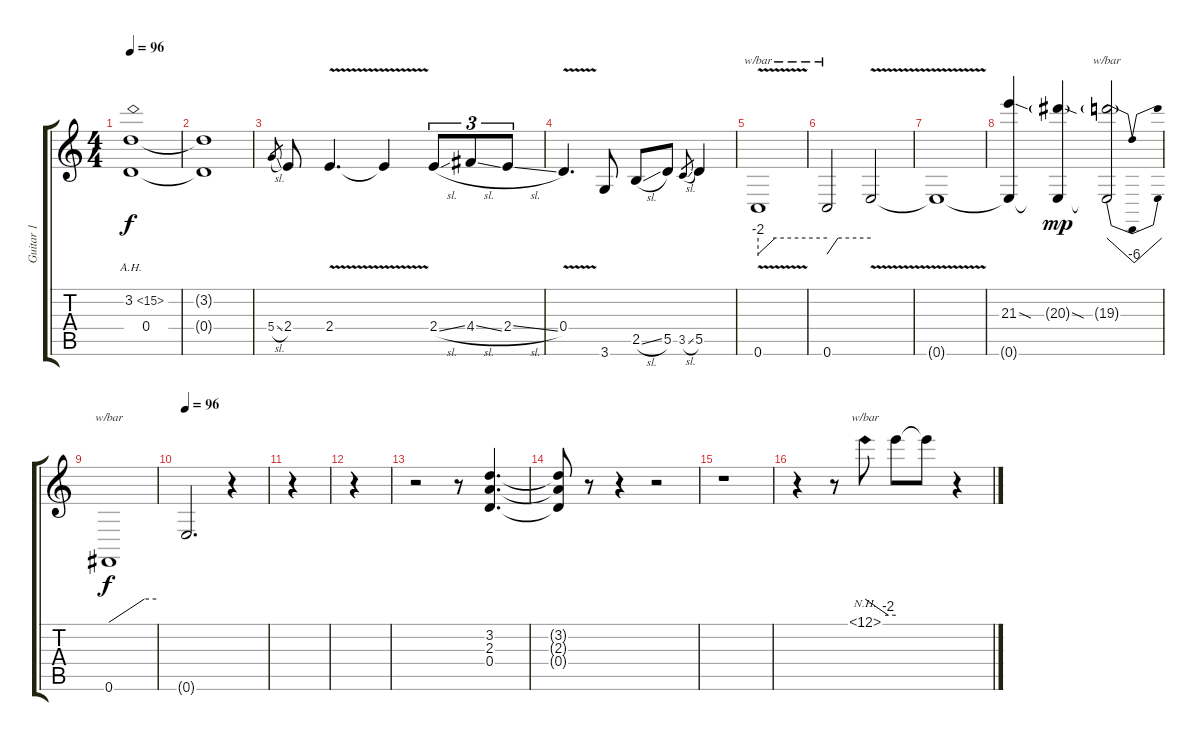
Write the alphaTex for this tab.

\track ("Guitar 1" "Guitar 1") {instrument overdrivenguitar}
\staff {score tabs}
\tuning (E4 B3 G3 D3 A2 E2) {hide}
\ts (4 4)
\tempo 96
\clef g2
\ks c
(3.2{ah 12} 0.4{t}).1{dy f} |
(3.2{t} 0.4{t}).1 |
5.4{sl}.8{gr} 2.4.8 2.4{v}.4{d} 2.4{t}.4 2.4{sl}.8{tu (3 2)} 4.4{sl}.8{tu (3 2)} 2.4{sl}.8{tu (3 2)} |
0.4{v}.4{d} 3.6.8 2.5{sl}.8 5.5.8 3.5{sl}.8{gr} 5.5.4 |
0.6{v}.1{tbe (custom default 0 -8 15 0 60 0)} |
0.6.2{tbe (custom default 0 -8 15 0 60 0)} 0.6{v t}.2 |
0.6{t}.1 |
(21.3{sod} 0.6{t}).4 (20.3{sod g} 0.6{t}).4{dy mp} (19.3{g} 0.6{t}).2{tbe (dip default 0 0 30 -24 60 0)} |
0.6.1{tbe (custom default 0 -20 45 0 60 0) dy f} |
\tempo 96
0.6{t}.2{d} r.4 |
r.4 |
r.4 |
r.2 r.8 (3.2 2.3 0.4).4{d} |
(3.2{t} 2.3{t} 0.4{t}).8 r.8 r.4 r.2 |
r.1 |
r.4 r.8 12.1{nh}.8{tbe (custom default 0 0 45 -8 60 -8)} 12.1{t}.8 12.1{t}.8 r.4
